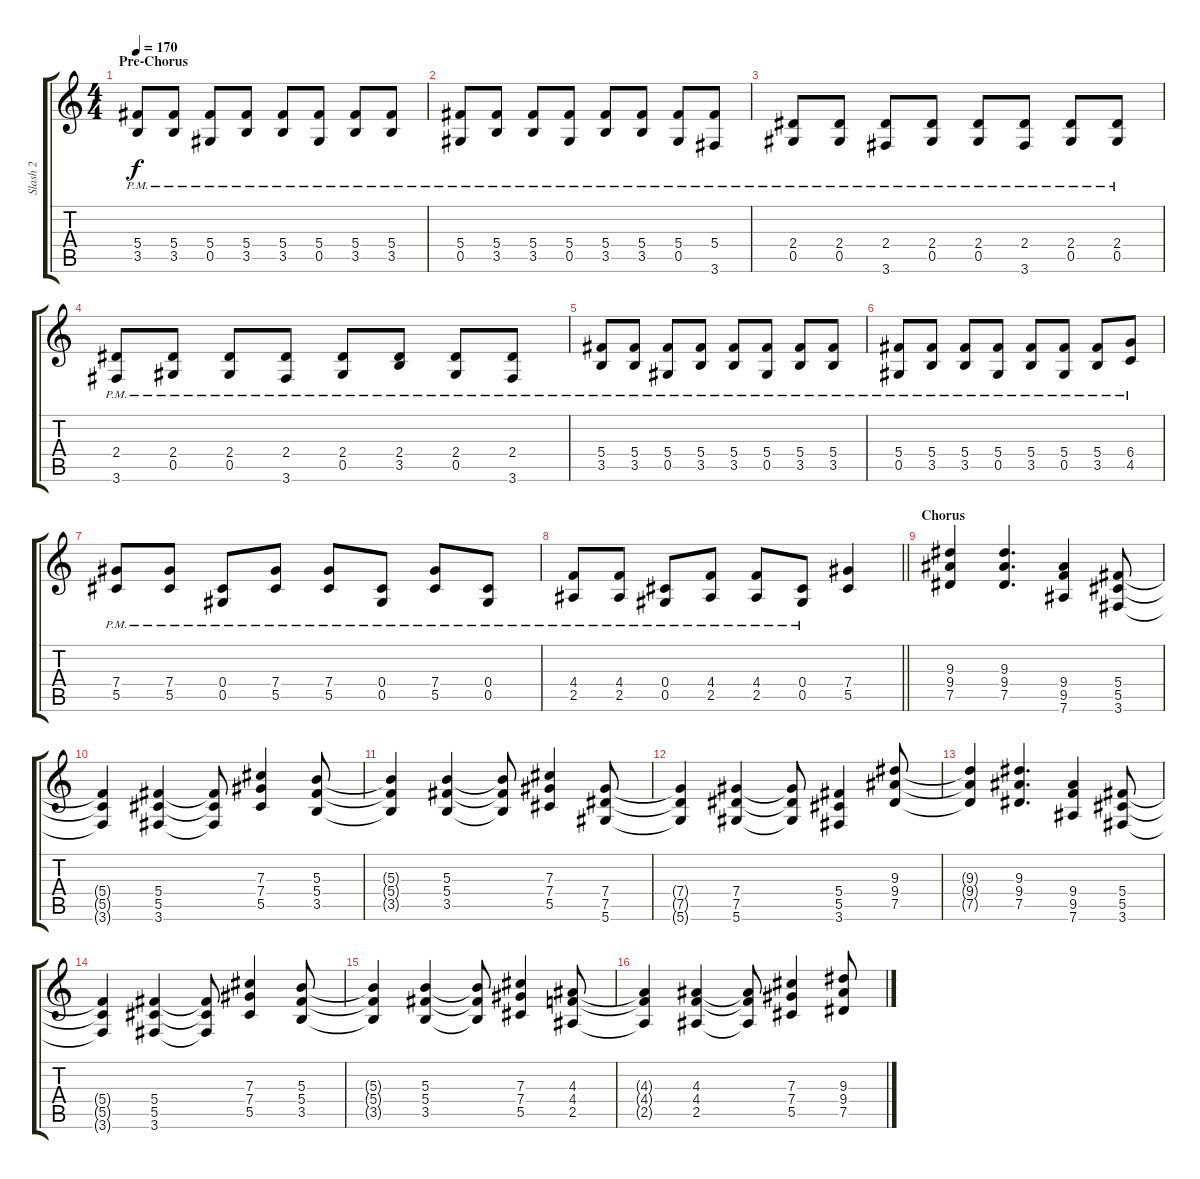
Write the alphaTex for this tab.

\track ("Slash 2" "Slash 2") {instrument distortionguitar}
\staff {score tabs}
\tuning (Eb4 Bb3 Gb3 Db3 Ab2 Eb2) {hide}
\ts (4 4)
\section ("" "Pre-Chorus")
\tempo 170
\clef g2
\ks c
(5.4{pm} 3.5{pm}).8{dy f} (5.4{pm} 3.5{pm}).8 (5.4{pm} 0.5{pm}).8 (5.4{pm} 3.5{pm}).8 (5.4{pm} 3.5{pm}).8 (5.4{pm} 0.5{pm}).8 (5.4{pm} 3.5{pm}).8 (5.4{pm} 3.5{pm}).8 |
(5.4{pm} 0.5{pm}).8 (5.4{pm} 3.5{pm}).8 (5.4{pm} 3.5{pm}).8 (5.4{pm} 0.5{pm}).8 (5.4{pm} 3.5{pm}).8 (5.4{pm} 3.5{pm}).8 (5.4{pm} 0.5{pm}).8 (5.4{pm} 3.6{pm}).8 |
(2.4{pm} 0.5{pm}).8 (2.4{pm} 0.5{pm}).8 (2.4{pm} 3.6{pm}).8 (2.4{pm} 0.5{pm}).8 (2.4{pm} 0.5{pm}).8 (2.4{pm} 3.6{pm}).8 (2.4{pm} 0.5{pm}).8 (2.4{pm} 0.5{pm}).8 |
(2.4{pm} 3.6{pm}).8 (2.4{pm} 0.5{pm}).8 (2.4{pm} 0.5{pm}).8 (2.4{pm} 3.6{pm}).8 (2.4{pm} 0.5{pm}).8 (2.4{pm} 3.5{pm}).8 (2.4{pm} 0.5{pm}).8 (2.4{pm} 3.6{pm}).8 |
(5.4{pm} 3.5{pm}).8 (5.4{pm} 3.5{pm}).8 (5.4{pm} 0.5{pm}).8 (5.4{pm} 3.5{pm}).8 (5.4{pm} 3.5{pm}).8 (5.4{pm} 0.5{pm}).8 (5.4{pm} 3.5{pm}).8 (5.4{pm} 3.5{pm}).8 |
(5.4{pm} 0.5{pm}).8 (5.4{pm} 3.5{pm}).8 (5.4{pm} 3.5{pm}).8 (5.4{pm} 0.5{pm}).8 (5.4{pm} 3.5{pm}).8 (5.4{pm} 0.5{pm}).8 (5.4{pm} 3.5{pm}).8 (6.4{pm} 4.5{pm}).8 |
(7.4{pm} 5.5{pm}).8 (7.4{pm} 5.5{pm}).8 (0.4{pm} 0.5{pm}).8 (7.4{pm} 5.5{pm}).8 (7.4{pm} 5.5{pm}).8 (0.4{pm} 0.5{pm}).8 (7.4{pm} 5.5{pm}).8 (0.4{pm} 0.5{pm}).8 |
\barLineRight lightlight
(4.4{pm} 2.5{pm}).8 (4.4{pm} 2.5{pm}).8 (0.4{pm} 0.5{pm}).8 (4.4{pm} 2.5{pm}).8 (4.4{pm} 2.5{pm}).8 (0.4{pm} 0.5{pm}).8 (7.4 5.5).4 |
\section ("" "Chorus")
(9.3 9.4 7.5).4 (9.3 9.4 7.5).4{d} (9.4 9.5 7.6).4 (5.4 5.5 3.6).8 |
(5.4{t} 5.5{t} 3.6{t}).4 (5.4 5.5 3.6).4 (5.4{t} 5.5{t} 3.6{t}).8 (7.3 7.4 5.5).4 (5.3 5.4 3.5).8 |
(5.3{t} 5.4{t} 3.5{t}).4 (5.3 5.4 3.5).4 (5.3{t} 5.4{t} 3.5{t}).8 (7.3 7.4 5.5).4 (7.4 7.5 5.6).8 |
(7.4{t} 7.5{t} 5.6{t}).4 (7.4 7.5 5.6).4 (7.4{t} 7.5{t} 5.6{t}).8 (5.4 5.5 3.6).4 (9.3 9.4 7.5).8 |
(9.3{t} 9.4{t} 7.5{t}).4 (9.3 9.4 7.5).4{d} (9.4 9.5 7.6).4 (5.4 5.5 3.6).8 |
(5.4{t} 5.5{t} 3.6{t}).4 (5.4 5.5 3.6).4 (5.4{t} 5.5{t} 3.6{t}).8 (7.3 7.4 5.5).4 (5.3 5.4 3.5).8 |
(5.3{t} 5.4{t} 3.5{t}).4 (5.3 5.4 3.5).4 (5.3{t} 5.4{t} 3.5{t}).8 (7.3 7.4 5.5).4 (4.3 4.4 2.5).8 |
(4.3{t} 4.4{t} 2.5{t}).4 (4.3 4.4 2.5).4 (4.3{t} 4.4{t} 2.5{t}).8 (7.3 7.4 5.5).4 (9.3 9.4 7.5).8
